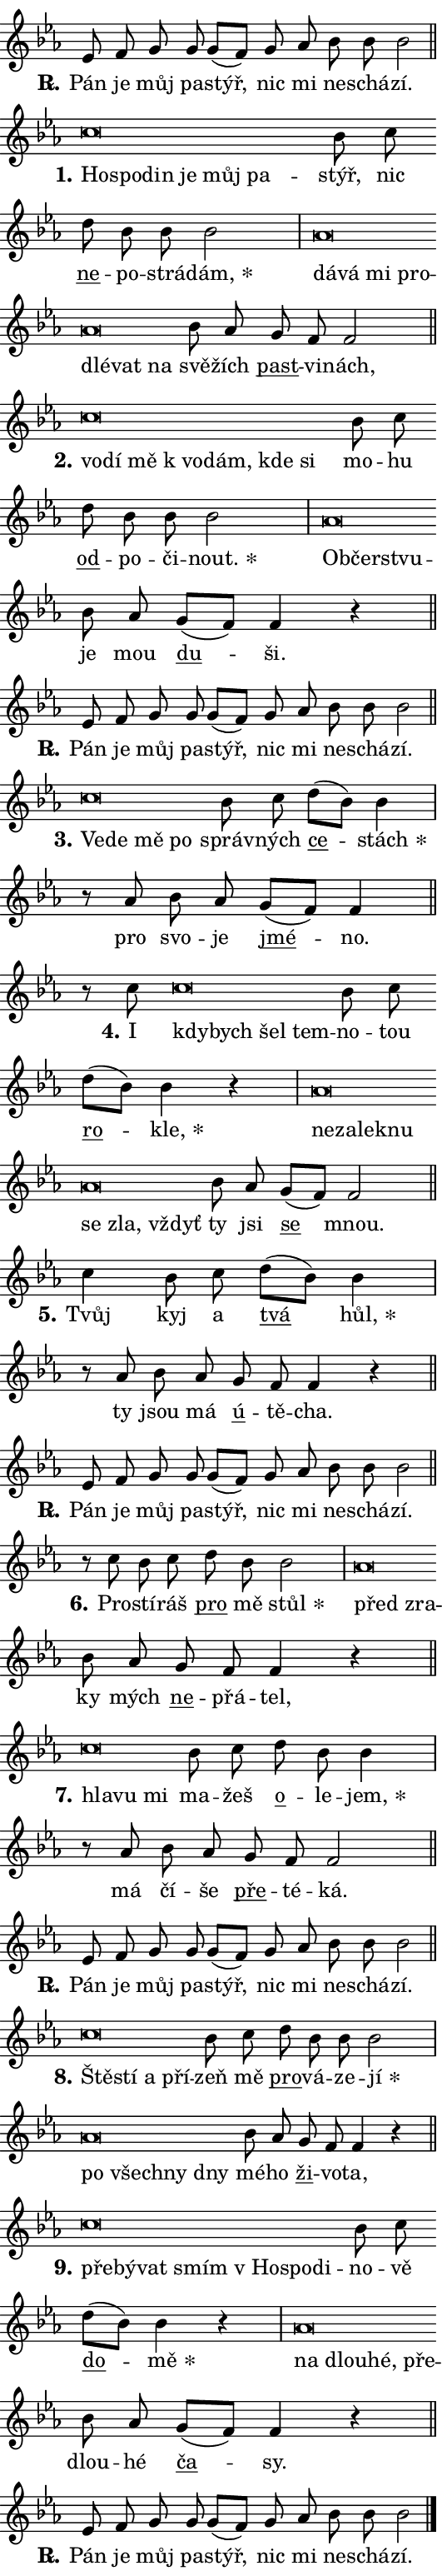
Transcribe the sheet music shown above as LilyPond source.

\version "2.24.0"
\header { tagline = "" }
\paper {
  indent = 0\cm
  top-margin = 0\cm
  right-margin = 0.13\cm % to fit lyric hyphens
  bottom-margin = 0\cm
  left-margin = 0\cm
  paper-width = 9\cm
  page-breaking = #ly:one-page-breaking
  system-system-spacing.basic-distance = #11
  score-system-spacing.basic-distance = #11
  ragged-last = ##f
}


%% Author: Thomas Morley
%% https://lists.gnu.org/archive/html/lilypond-user/2020-05/msg00002.html
#(define (line-position grob)
"Returns position of @var[grob} in current system:
   @code{'start}, if at first time-step
   @code{'end}, if at last time-step
   @code{'middle} otherwise
"
  (let* ((col (ly:item-get-column grob))
         (ln (ly:grob-object col 'left-neighbor))
         (rn (ly:grob-object col 'right-neighbor))
         (col-to-check-left (if (ly:grob? ln) ln col))
         (col-to-check-right (if (ly:grob? rn) rn col))
         (break-dir-left
           (and
             (ly:grob-property col-to-check-left 'non-musical #f)
             (ly:item-break-dir col-to-check-left)))
         (break-dir-right
           (and
             (ly:grob-property col-to-check-right 'non-musical #f)
             (ly:item-break-dir col-to-check-right))))
        (cond ((eqv? 1 break-dir-left) 'start)
              ((eqv? -1 break-dir-right) 'end)
              (else 'middle))))

#(define (tranparent-at-line-position vctor)
  (lambda (grob)
  "Relying on @code{line-position} select the relevant enry from @var{vctor}.
Used to determine transparency,"
    (case (line-position grob)
      ((end) (not (vector-ref vctor 0)))
      ((middle) (not (vector-ref vctor 1)))
      ((start) (not (vector-ref vctor 2))))))

noteHeadBreakVisibility =
#(define-music-function (break-visibility)(vector?)
"Makes @code{NoteHead}s transparent relying on @var{break-visibility}"
#{
  \override NoteHead.transparent =
    #(tranparent-at-line-position break-visibility)
#})

#(define delete-ledgers-for-transparent-note-heads
  (lambda (grob)
    "Reads whether a @code{NoteHead} is transparent.
If so this @code{NoteHead} is removed from @code{'note-heads} from
@var{grob}, which is supposed to be @code{LedgerLineSpanner}.
As a result ledgers are not printed for this @code{NoteHead}"
    (let* ((nhds-array (ly:grob-object grob 'note-heads))
           (nhds-list
             (if (ly:grob-array? nhds-array)
                 (ly:grob-array->list nhds-array)
                 '()))
           ;; Relies on the transparent-property being done before
           ;; Staff.LedgerLineSpanner.after-line-breaking is executed.
           ;; This is fragile ...
           (to-keep
             (remove
               (lambda (nhd)
                 (ly:grob-property nhd 'transparent #f))
               nhds-list)))
      ;; TODO find a better method to iterate over grob-arrays, similiar
      ;; to filter/remove etc for lists
      ;; For now rebuilt from scratch
      (set! (ly:grob-object grob 'note-heads)  '())
      (for-each
        (lambda (nhd)
          (ly:pointer-group-interface::add-grob grob 'note-heads nhd))
        to-keep))))

squashNotes = {
  \override NoteHead.X-extent = #'(-0.2 . 0.2)
  \override NoteHead.Y-extent = #'(-0.75 . 0)
  \override NoteHead.stencil =
    #(lambda (grob)
       (let ((pos (ly:grob-property grob 'staff-position)))
         (begin
           (if (< pos -7) (display "ERROR: Lower brevis then expected\n") (display ""))
           (if (<= pos -6) ly:text-interface::print ly:note-head::print))))
}
unSquashNotes = {
  \revert NoteHead.X-extent
  \revert NoteHead.Y-extent
  \revert NoteHead.stencil
}

hideNotes = \noteHeadBreakVisibility #begin-of-line-visible
unHideNotes = \noteHeadBreakVisibility #all-visible

% work-around for resetting accidentals
% https://lilypond.org/doc/v2.23/Documentation/notation/displaying-rhythms#unmetered-music
cadenzaMeasure = {
  \cadenzaOff
  \partial 1024 s1024
  \cadenzaOn
}

#(define-markup-command (accent layout props text) (markup?)
  "Underline accented syllable"
  (interpret-markup layout props
    #{\markup \override #'(offset . 4.3) \underline { #text }#}))

responsum = \markup \concat {
  "R" \hspace #-1.05 \path #0.1 #'((moveto 0 0.07) (lineto 0.9 0.8)) \hspace #0.05 "."
}

spaceSize = #0.6828661417322834 % exact space size for TeX Gyre Schola

\layout {
  \context {
    \Staff
    \remove "Time_signature_engraver"
    \override LedgerLineSpanner.after-line-breaking = #delete-ledgers-for-transparent-note-heads
  }
  \context {
    \Lyrics {
      \override LyricSpace.minimum-distance = \spaceSize
      \override LyricText.font-name = #"TeX Gyre Schola"
      \override LyricText.font-size = 1
      \override StanzaNumber.font-name = #"TeX Gyre Schola Bold"
      \override StanzaNumber.font-size = 1
    }
  }
  \context {
    \Score 
    \override NoteHead.text =
      #(lambda (grob) 
        (let ((pos (ly:grob-property grob 'staff-position)))
          #{\markup {
            \combine
              \halign #-0.55 \raise #(if (= pos -6) 0 0.5) \override #'(thickness . 2) \draw-line #'(3.2 . 0)
              \musicglyph "noteheads.sM1"
          }#}))
  }
}

% magnetic-lyrics.ily
%
%   written by
%     Jean Abou Samra <jean@abou-samra.fr>
%     Werner Lemberg <wl@gnu.org>
%
%   adapted by
%     Jiri Hon <jiri.hon@gmail.com>
%
% Version 2022-Apr-15

% https://www.mail-archive.com/lilypond-user@gnu.org/msg149350.html

#(define (Left_hyphen_pointer_engraver context)
   "Collect syllable-hyphen-syllable occurrences in lyrics and store
them in properties.  This engraver only looks to the left.  For
example, if the lyrics input is @code{foo -- bar}, it does the
following.

@itemize @bullet
@item
Set the @code{text} property of the @code{LyricHyphen} grob between
@q{foo} and @q{bar} to @code{foo}.

@item
Set the @code{left-hyphen} property of the @code{LyricText} grob with
text @q{foo} to the @code{LyricHyphen} grob between @q{foo} and
@q{bar}.
@end itemize

Use this auxiliary engraver in combination with the
@code{lyric-@/text::@/apply-@/magnetic-@/offset!} hook."
   (let ((hyphen #f)
         (text #f))
     (make-engraver
      (acknowledgers
       ((lyric-syllable-interface engraver grob source-engraver)
        (set! text grob)))
      (end-acknowledgers
       ((lyric-hyphen-interface engraver grob source-engraver)
        ;(when (not (grob::has-interface grob 'lyric-space-interface))
          (set! hyphen grob)));)
      ((stop-translation-timestep engraver)
       (when (and text hyphen)
         (ly:grob-set-object! text 'left-hyphen hyphen))
       (set! text #f)
       (set! hyphen #f)))))

#(define (lyric-text::apply-magnetic-offset! grob)
   "If the space between two syllables is less than the value in
property @code{LyricText@/.details@/.squash-threshold}, move the right
syllable to the left so that it gets concatenated with the left
syllable.

Use this function as a hook for
@code{LyricText@/.after-@/line-@/breaking} if the
@code{Left_@/hyphen_@/pointer_@/engraver} is active."
   (let ((hyphen (ly:grob-object grob 'left-hyphen #f)))
     (when hyphen
       (let ((left-text (ly:spanner-bound hyphen LEFT)))
         (when (grob::has-interface left-text 'lyric-syllable-interface)
           (let* ((common (ly:grob-common-refpoint grob left-text X))
                  (this-x-ext (ly:grob-extent grob common X))
                  (left-x-ext
                   (begin
                     ;; Trigger magnetism for left-text.
                     (ly:grob-property left-text 'after-line-breaking)
                     (ly:grob-extent left-text common X)))
                  ;; `delta` is the gap width between two syllables.
                  (delta (- (interval-start this-x-ext)
                            (interval-end left-x-ext)))
                  (details (ly:grob-property grob 'details))
                  (threshold (assoc-get 'squash-threshold details 0.2)))
             (when (< delta threshold)
               (let* (;; We have to manipulate the input text so that
                      ;; ligatures crossing syllable boundaries are not
                      ;; disabled.  For languages based on the Latin
                      ;; script this is essentially a beautification.
                      ;; However, for non-Western scripts it can be a
                      ;; necessity.
                      (lt (ly:grob-property left-text 'text))
                      (rt (ly:grob-property grob 'text))
                      (is-space (grob::has-interface hyphen 'lyric-space-interface))
                      (space (if is-space " " ""))
                      (extra-delta (if is-space spaceSize 0))
                      ;; Append new syllable.
                      (ltrt-space (if (and (string? lt) (string? rt))
                                (string-append lt space rt)
                                (make-concat-markup (list lt space rt))))
                      ;; Right-align `ltrt` to the right side.
                      (ltrt-space-markup (grob-interpret-markup
                               grob
                               (make-translate-markup
                                (cons (interval-length this-x-ext) 0)
                                (make-right-align-markup ltrt-space)))))
                 (begin
                   ;; Don't print `left-text`.
                   (ly:grob-set-property! left-text 'stencil #f)
                   ;; Set text and stencil (which holds all collected
                   ;; syllables so far) and shift it to the left.
                   (ly:grob-set-property! grob 'text ltrt-space)
                   (ly:grob-set-property! grob 'stencil ltrt-space-markup)
                   (ly:grob-translate-axis! grob (- (- delta extra-delta)) X))))))))))


#(define (lyric-hyphen::displace-bounds-first grob)
   ;; Make very sure this callback isn't triggered too early.
   (let ((left (ly:spanner-bound grob LEFT))
         (right (ly:spanner-bound grob RIGHT)))
     (ly:grob-property left 'after-line-breaking)
     (ly:grob-property right 'after-line-breaking)
     (ly:lyric-hyphen::print grob)))

squashThreshold = #0.4

\layout {
  \context {
    \Lyrics
    \consists #Left_hyphen_pointer_engraver
    \override LyricText.after-line-breaking =
      #lyric-text::apply-magnetic-offset!
    \override LyricHyphen.stencil = #lyric-hyphen::displace-bounds-first
    \override LyricText.details.squash-threshold = \squashThreshold
    \override LyricHyphen.minimum-distance = 0
    \override LyricHyphen.minimum-length = \squashThreshold
  }
}

squashText = \override LyricText.details.squash-threshold = 9999
unSquashText = \override LyricText.details.squash-threshold = \squashThreshold

leftText = \override LyricText.self-alignment-X = #LEFT
unLeftText = \revert LyricText.self-alignment-X

starOffset = #(lambda (grob) 
                (let ((x_offset (ly:self-alignment-interface::aligned-on-x-parent grob)))
                  (if (= x_offset 0) 0 (+ x_offset 1.2))))

star = #(define-music-function (syllable)(string?)
"Append star separator at the end of a syllable"
#{
  \once \override LyricText.X-offset = #starOffset
  \lyricmode { \markup {
    #syllable
    \override #'((font-name . "TeX Gyre Schola Bold")) \hspace #0.2 \lower #0.65 \larger "*"
  } }
#})

starAccent = #(define-music-function (syllable)(string?)
"Append star separator at the end of a syllable and make accent"
#{
  \once \override LyricText.X-offset = #starOffset
  \lyricmode { \markup {
    \accent #syllable
    \override #'((font-name . "TeX Gyre Schola Bold")) \hspace #0.2 \lower #0.65 \larger "*"
  } }
#})

breath = #(define-music-function (syllable)(string?)
"Append breathing indicator at the end of a syllable"
#{
  \lyricmode { \markup { #syllable "+" } }
#})

optionalBreath = #(define-music-function (syllable)(string?)
"Append optional breathing indicator at the end of a syllable"
#{
  \lyricmode { \markup { #syllable "(+)" } }
#})


\score {
    <<
        \new Voice = "melody" { \cadenzaOn \key es \major \relative { es'8 f g g g[( f)] \bar "" g as bes bes bes2 \cadenzaMeasure \bar "||" \break } }
        \new Lyrics \lyricsto "melody" { \lyricmode { \set stanza = \responsum
Pán je můj pa -- stýř, nic mi ne -- schá -- zí. } }
    >>
    \layout {}
}

\score {
    <<
        \new Voice = "melody" { \cadenzaOn \key es \major \relative { \squashNotes c''\breve*1/16 \hideNotes \breve*1/16 \bar "" \breve*1/16 \bar "" \breve*1/16 \bar "" \breve*1/16 \breve*1/16 \bar "" \unHideNotes \unSquashNotes bes8 c \bar "" d bes bes bes2 \cadenzaMeasure \bar "|" \squashNotes as\breve*1/16 \hideNotes \breve*1/16 \bar "" \breve*1/16 \bar "" \breve*1/16 \bar "" \breve*1/16 \bar "" \breve*1/16 \breve*1/16 \bar "" \unHideNotes \unSquashNotes bes8 as \bar "" g f f2 \cadenzaMeasure \bar "||" \break } }
        \new Lyrics \lyricsto "melody" { \lyricmode { \set stanza = "1."
\leftText Ho -- \squashText spo -- din je můj pa -- \unLeftText \unSquashText stýř, nic \markup \accent ne -- po -- strá -- \star dám, \leftText dá -- \squashText vá mi pro -- dlé -- vat na \unLeftText \unSquashText svě -- žích \markup \accent past -- vi -- nách, } }
    >>
    \layout {}
}

\score {
    <<
        \new Voice = "melody" { \cadenzaOn \key es \major \relative { \squashNotes c''\breve*1/16 \hideNotes \breve*1/16 \bar "" \breve*1/16 \bar "" \breve*1/16 \bar "" \breve*1/16 \bar "" \breve*1/16 \breve*1/16 \bar "" \unHideNotes \unSquashNotes bes8 c \bar "" d bes bes bes2 \cadenzaMeasure \bar "|" \squashNotes as\breve*1/16 \hideNotes \breve*1/16 \breve*1/16 \bar "" \unHideNotes \unSquashNotes bes8 as \bar "" g[( f)] f4 r \cadenzaMeasure \bar "||" \break } }
        \new Lyrics \lyricsto "melody" { \lyricmode { \set stanza = "2."
\leftText vo -- \squashText dí mě "k vo" -- dám, kde si \unLeftText \unSquashText mo -- hu \markup \accent od -- po -- či -- \star nout. \leftText Ob -- \squashText čerst -- vu -- \unLeftText \unSquashText je mou \markup \accent du -- ši. } }
    >>
    \layout {}
}

\score {
    <<
        \new Voice = "melody" { \cadenzaOn \key es \major \relative { es'8 f g g g[( f)] \bar "" g as bes bes bes2 \cadenzaMeasure \bar "||" \break } }
        \new Lyrics \lyricsto "melody" { \lyricmode { \set stanza = \responsum
Pán je můj pa -- stýř, nic mi ne -- schá -- zí. } }
    >>
    \layout {}
}

\score {
    <<
        \new Voice = "melody" { \cadenzaOn \key es \major \relative { \squashNotes c''\breve*1/16 \hideNotes \breve*1/16 \bar "" \breve*1/16 \breve*1/16 \bar "" \unHideNotes \unSquashNotes bes8 c \bar "" d[( bes)] bes4 \cadenzaMeasure \bar "|" r8 as bes8 as \bar "" g[( f)] f4 \cadenzaMeasure \bar "||" \break } }
        \new Lyrics \lyricsto "melody" { \lyricmode { \set stanza = "3."
\leftText Ve -- \squashText de mě po \unLeftText \unSquashText správ -- ných \markup \accent ce -- \star stách pro svo -- je \markup \accent jmé -- no. } }
    >>
    \layout {}
}

\score {
    <<
        \new Voice = "melody" { \cadenzaOn \key es \major \relative { r8 c'' \squashNotes c\breve*1/16 \hideNotes \breve*1/16 \bar "" \breve*1/16 \breve*1/16 \bar "" \unHideNotes \unSquashNotes bes8 c \bar "" d[( bes)] bes4 r \cadenzaMeasure \bar "|" \squashNotes as\breve*1/16 \hideNotes \breve*1/16 \bar "" \breve*1/16 \bar "" \breve*1/16 \bar "" \breve*1/16 \bar "" \breve*1/16 \breve*1/16 \bar "" \unHideNotes \unSquashNotes bes8 as \bar "" g[( f)] f2 \cadenzaMeasure \bar "||" \break } }
        \new Lyrics \lyricsto "melody" { \lyricmode { \set stanza = "4."
I \leftText kdy -- \squashText bych šel tem -- \unLeftText \unSquashText no -- tou \markup \accent ro -- \star kle, \leftText ne -- \squashText za -- lek -- nu se zla, vždyť \unLeftText \unSquashText ty jsi \markup \accent se mnou. } }
    >>
    \layout {}
}

\score {
    <<
        \new Voice = "melody" { \cadenzaOn \key es \major \relative { c''4 bes8 c \bar "" d[( bes)] bes4 \cadenzaMeasure \bar "|" r8 as bes8 as \bar "" g f f4 r \cadenzaMeasure \bar "||" \break } }
        \new Lyrics \lyricsto "melody" { \lyricmode { \set stanza = "5."
Tvůj kyj a \markup \accent tvá \star hůl, ty jsou má \markup \accent ú -- tě -- cha. } }
    >>
    \layout {}
}

\score {
    <<
        \new Voice = "melody" { \cadenzaOn \key es \major \relative { es'8 f g g g[( f)] \bar "" g as bes bes bes2 \cadenzaMeasure \bar "||" \break } }
        \new Lyrics \lyricsto "melody" { \lyricmode { \set stanza = \responsum
Pán je můj pa -- stýř, nic mi ne -- schá -- zí. } }
    >>
    \layout {}
}

\score {
    <<
        \new Voice = "melody" { \cadenzaOn \key es \major \relative { r8 c'' bes8 c \bar "" d bes bes2 \cadenzaMeasure \bar "|" \squashNotes as\breve*1/16 \hideNotes \breve*1/16 \bar "" \unHideNotes \unSquashNotes bes8 as \bar "" g f f4 r \cadenzaMeasure \bar "||" \break } }
        \new Lyrics \lyricsto "melody" { \lyricmode { \set stanza = "6."
Pro -- stí -- ráš \markup \accent pro mě \star stůl \leftText před \squashText zra -- \unLeftText \unSquashText ky mých \markup \accent ne -- přá -- tel, } }
    >>
    \layout {}
}

\score {
    <<
        \new Voice = "melody" { \cadenzaOn \key es \major \relative { \squashNotes c''\breve*1/16 \hideNotes \breve*1/16 \breve*1/16 \bar "" \unHideNotes \unSquashNotes bes8 c \bar "" d bes bes4 \cadenzaMeasure \bar "|" r8 as bes8 as \bar "" g f f2 \cadenzaMeasure \bar "||" \break } }
        \new Lyrics \lyricsto "melody" { \lyricmode { \set stanza = "7."
\leftText hla -- \squashText vu mi \unLeftText \unSquashText ma -- žeš \markup \accent o -- le -- \star jem, má čí -- še \markup \accent pře -- té -- ká. } }
    >>
    \layout {}
}

\score {
    <<
        \new Voice = "melody" { \cadenzaOn \key es \major \relative { es'8 f g g g[( f)] \bar "" g as bes bes bes2 \cadenzaMeasure \bar "||" \break } }
        \new Lyrics \lyricsto "melody" { \lyricmode { \set stanza = \responsum
Pán je můj pa -- stýř, nic mi ne -- schá -- zí. } }
    >>
    \layout {}
}

\score {
    <<
        \new Voice = "melody" { \cadenzaOn \key es \major \relative { \squashNotes c''\breve*1/16 \hideNotes \breve*1/16 \bar "" \breve*1/16 \breve*1/16 \bar "" \unHideNotes \unSquashNotes bes8 c \bar "" d bes bes bes2 \cadenzaMeasure \bar "|" \squashNotes as\breve*1/16 \hideNotes \breve*1/16 \bar "" \breve*1/16 \breve*1/16 \bar "" \unHideNotes \unSquashNotes bes8 as \bar "" g f f4 r \cadenzaMeasure \bar "||" \break } }
        \new Lyrics \lyricsto "melody" { \lyricmode { \set stanza = "8."
\leftText Ště -- \squashText stí a pří -- \unLeftText \unSquashText zeň mě \markup \accent pro -- vá -- ze -- \star jí \leftText po \squashText všech -- ny dny \unLeftText \unSquashText mé -- ho \markup \accent ži -- vo -- ta, } }
    >>
    \layout {}
}

\score {
    <<
        \new Voice = "melody" { \cadenzaOn \key es \major \relative { \squashNotes c''\breve*1/16 \hideNotes \breve*1/16 \bar "" \breve*1/16 \bar "" \breve*1/16 \bar "" \breve*1/16 \bar "" \breve*1/16 \breve*1/16 \bar "" \unHideNotes \unSquashNotes bes8 c \bar "" d[( bes)] bes4 r \cadenzaMeasure \bar "|" \squashNotes as\breve*1/16 \hideNotes \breve*1/16 \bar "" \breve*1/16 \breve*1/16 \bar "" \unHideNotes \unSquashNotes bes8 as \bar "" g[( f)] f4 r \cadenzaMeasure \bar "||" \break } }
        \new Lyrics \lyricsto "melody" { \lyricmode { \set stanza = "9."
\leftText pře -- \squashText bý -- vat smím "v Ho" -- spo -- di -- \unLeftText \unSquashText no -- vě \markup \accent do -- \star mě \leftText na \squashText dlou -- hé, pře -- \unLeftText \unSquashText dlou -- hé \markup \accent ča -- sy. } }
    >>
    \layout {}
}

\score {
    <<
        \new Voice = "melody" { \cadenzaOn \key es \major \relative { es'8 f g g g[( f)] \bar "" g as bes bes bes2 \cadenzaMeasure \bar "||" \break } \bar "|." }
        \new Lyrics \lyricsto "melody" { \lyricmode { \set stanza = \responsum
Pán je můj pa -- stýř, nic mi ne -- schá -- zí. } }
    >>
    \layout {}
}
